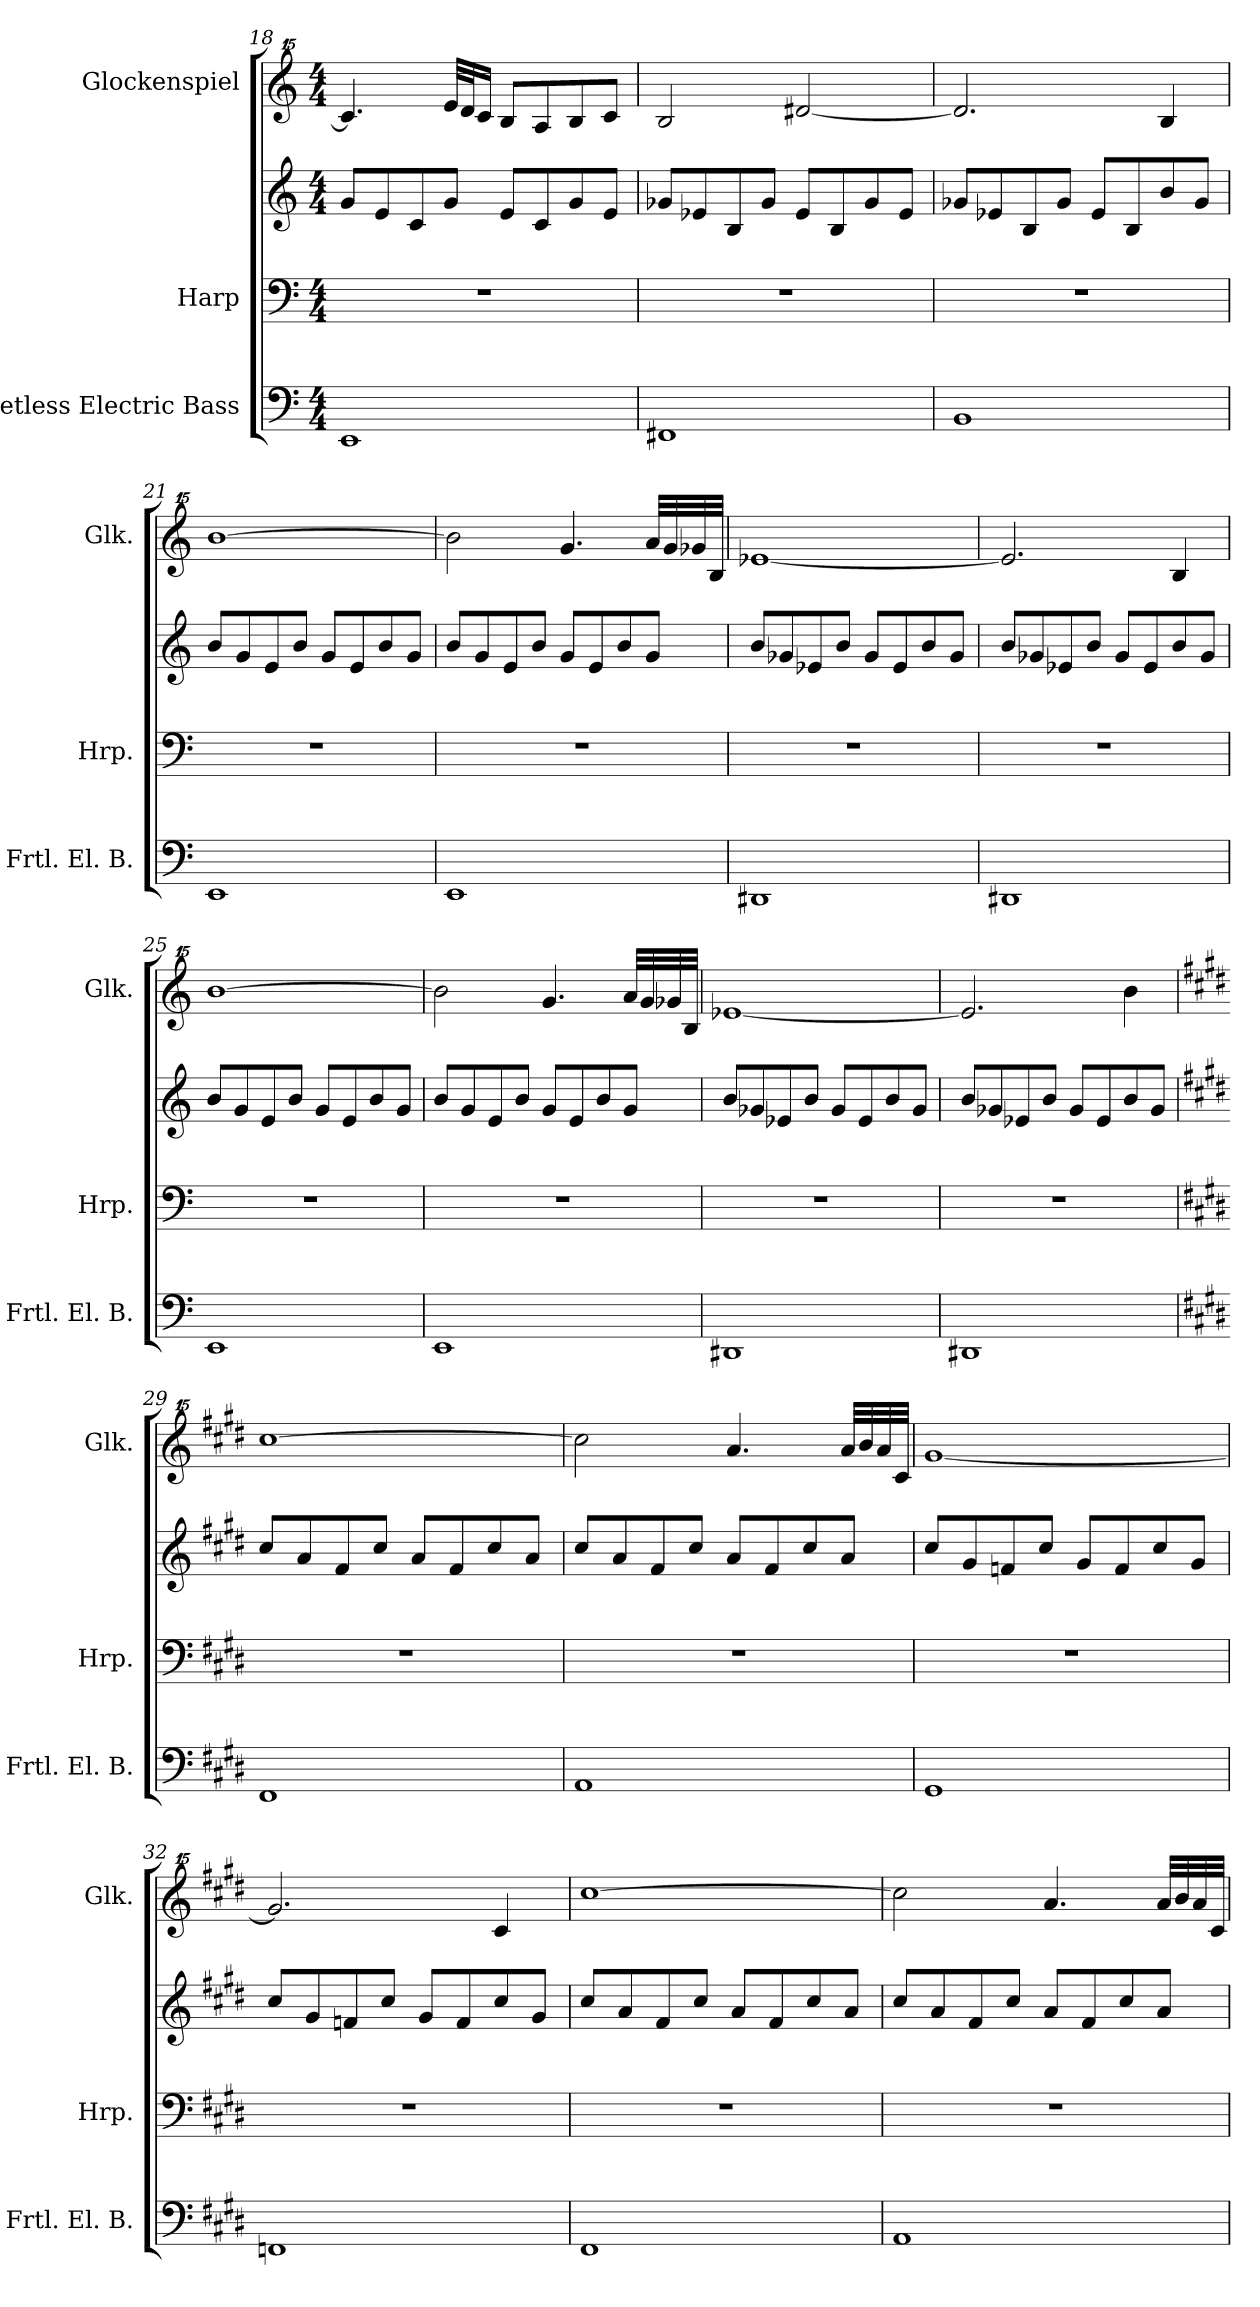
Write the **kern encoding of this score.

**kern	**kern	**kern	**kern
*part3	*part2	*part2	*part1
*staff4	*staff3	*staff2	*staff1
*I"Fretless Electric Bass	*I"Harp	*	*I"Glockenspiel
*I'Frtl. El. B.	*I'Hrp.	*	*I'Glk.
*clefF4	*clefF4	*clefG2	*clefG^^2
*k[]	*k[]	*k[]	*k[]
*C:	*C:	*C:	*C:
*M4/4	*M4/4	*M4/4	*M4/4
=18	=18	=18	=18
1EE	1r	8g/L	4.ccc/]
.	.	8e/	.
.	.	8c/	.
.	.	8g/J	32eee/LLL
.	.	.	32ddd/J
.	.	.	16ccc/JJ
.	.	8e/L	8bb/L
.	.	8c/	8aa/
.	.	8g/	8bb/
.	.	8e/J	8ccc/J
=19	=19	=19	=19
1FF#X	1r	8g-X/L	2bb/
.	.	8e-X/	.
.	.	8B/	.
.	.	8g-/J	.
.	.	8e-/L	[2ddd#X/
.	.	8B/	.
.	.	8g-/	.
.	.	8e-/J	.
=20	=20	=20	=20
1BB	1r	8g-X/L	2.ddd#/]
.	.	8e-X/	.
.	.	8B/	.
.	.	8g-/J	.
.	.	8e-/L	.
.	.	8B/	.
.	.	8b/	4bb/
.	.	8g-/J	.
!!LO:PB:g=z
=21	=21	=21	=21
1EE	1r	8b/L	[1bbb
.	.	8g/	.
.	.	8e/	.
.	.	8b/J	.
.	.	8g/L	.
.	.	8e/	.
.	.	8b/	.
.	.	8g/J	.
=22	=22	=22	=22
1EE	1r	8b/L	2bbb\]
.	.	8g/	.
.	.	8e/	.
.	.	8b/J	.
.	.	8g/L	4.ggg/
.	.	8e/	.
.	.	8b/	.
.	.	8g/J	32aaa/LLL
.	.	.	32ggg/
.	.	.	32ggg-X/
.	.	.	32bb/JJJ
=23	=23	=23	=23
1DD#X	1r	8b/L	[1eee-X
.	.	8g-X/	.
.	.	8e-X/	.
.	.	8b/J	.
.	.	8g-/L	.
.	.	8e-/	.
.	.	8b/	.
.	.	8g-/J	.
!!LO:LB:g=z
=24	=24	=24	=24
1DD#X	1r	8b/L	2.eee-/]
.	.	8g-X/	.
.	.	8e-X/	.
.	.	8b/J	.
.	.	8g-/L	.
.	.	8e-/	.
.	.	8b/	4bb/
.	.	8g-/J	.
=25	=25	=25	=25
1EE	1r	8b/L	[1bbb
.	.	8g/	.
.	.	8e/	.
.	.	8b/J	.
.	.	8g/L	.
.	.	8e/	.
.	.	8b/	.
.	.	8g/J	.
=26	=26	=26	=26
1EE	1r	8b/L	2bbb\]
.	.	8g/	.
.	.	8e/	.
.	.	8b/J	.
.	.	8g/L	4.ggg/
.	.	8e/	.
.	.	8b/	.
.	.	8g/J	32aaa/LLL
.	.	.	32ggg/
.	.	.	32ggg-X/
.	.	.	32bb/JJJ
!!LO:LB:g=z
=27	=27	=27	=27
1DD#X	1r	8b/L	[1eee-X
.	.	8g-X/	.
.	.	8e-X/	.
.	.	8b/J	.
.	.	8g-/L	.
.	.	8e-/	.
.	.	8b/	.
.	.	8g-/J	.
=28	=28	=28	=28
1DD#X	1r	8b/L	2.eee-/]
.	.	8g-X/	.
.	.	8e-X/	.
.	.	8b/J	.
.	.	8g-/L	.
.	.	8e-/	.
.	.	8b/	4bbb\
.	.	8g-/J	.
=29	=29	=29	=29
*k[f#c#g#d#]	*k[f#c#g#d#]	*k[f#c#g#d#]	*k[f#c#g#d#]
*E:	*E:	*E:	*E:
1FF#	1r	8cc#/L	[1cccc#
.	.	8a/	.
.	.	8f#/	.
.	.	8cc#/J	.
.	.	8a/L	.
.	.	8f#/	.
.	.	8cc#/	.
.	.	8a/J	.
!!LO:PB:g=z
=30	=30	=30	=30
1AA	1r	8cc#/L	2cccc#\]
.	.	8a/	.
.	.	8f#/	.
.	.	8cc#/J	.
.	.	8a/L	4.aaa/
.	.	8f#/	.
.	.	8cc#/	.
.	.	8a/J	32aaa/LLL
.	.	.	32bbb/
.	.	.	32aaa/
.	.	.	32ccc#/JJJ
=31	=31	=31	=31
1GG#	1r	8cc#/L	[1ggg#
.	.	8g#/	.
.	.	8fn/	.
.	.	8cc#/J	.
.	.	8g#/L	.
.	.	8f/	.
.	.	8cc#/	.
.	.	8g#/J	.
=32	=32	=32	=32
1FFn	1r	8cc#/L	2.ggg#/]
.	.	8g#/	.
.	.	8fn/	.
.	.	8cc#/J	.
.	.	8g#/L	.
.	.	8f/	.
.	.	8cc#/	4ccc#/
.	.	8g#/J	.
=33	=33	=33	=33
1FF#	1r	8cc#/L	[1cccc#
.	.	8a/	.
.	.	8f#/	.
.	.	8cc#/J	.
.	.	8a/L	.
.	.	8f#/	.
.	.	8cc#/	.
.	.	8a/J	.
!!LO:LB:g=z
=34	=34	=34	=34
1AA	1r	8cc#/L	2cccc#\]
.	.	8a/	.
.	.	8f#/	.
.	.	8cc#/J	.
.	.	8a/L	4.aaa/
.	.	8f#/	.
.	.	8cc#/	.
.	.	8a/J	32aaa/LLL
.	.	.	32bbb/
.	.	.	32aaa/
.	.	.	32ccc#/JJJ
=	=	=	=
*-	*-	*-	*-
